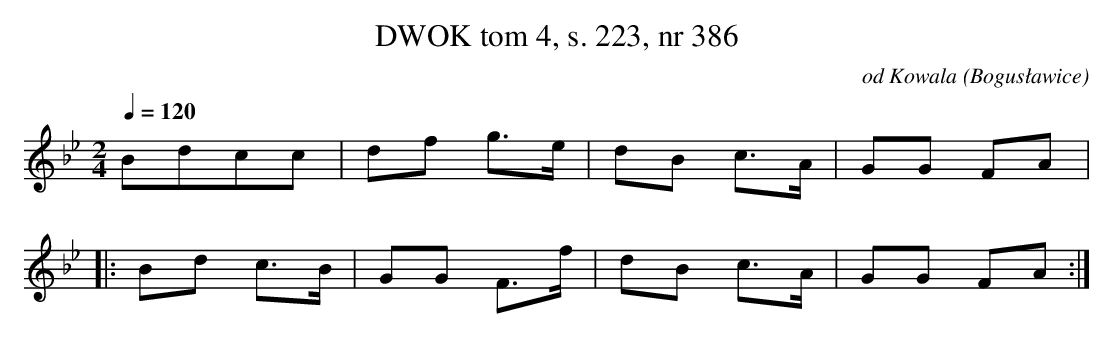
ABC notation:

X:1
T: DWOK tom 4, s. 223, nr 386
O:od Kowala (Bogusławice)
L:1/8
M:2/4
K:Bb
Q:1/4=120
Bdcc|df g3/2e/|dB c3/2A/|GG FA|
|:Bd c3/2B/|GG F3/2f/|dB c3/2A/|GG FA:|
